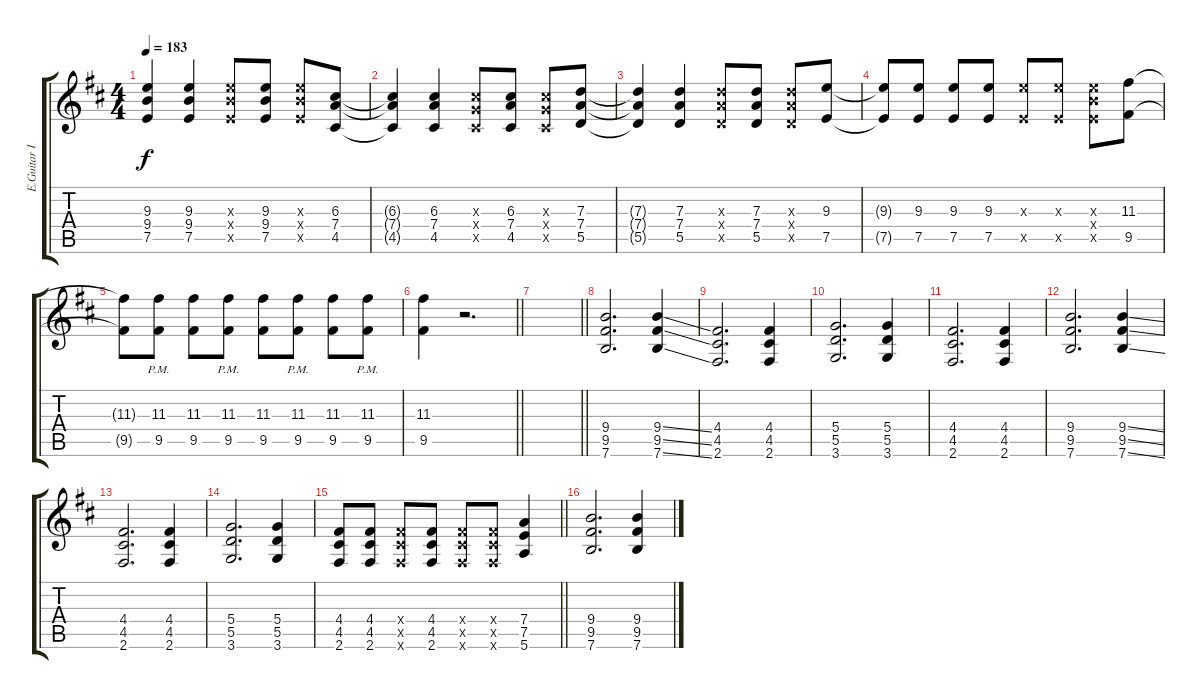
\track ("" "E.Guitar I") {instrument distortionguitar}
\staff {score tabs}
\tuning (E4 B3 G3 D3 A2 E2) {hide}
\ts (4 4)
\tempo 183
\clef g2
\ks d
(9.3{t} 9.4{t} 7.5{t}).4{dy f} (9.3 9.4 7.5).4 (9.3{x} 9.4{x} 7.5{x}).8 (9.3 9.4 7.5).8 (9.3{x} 9.4{x} 7.5{x}).8 (6.3 7.4 4.5).8 |
(6.3{t} 7.4{t} 4.5{t}).4 (6.3 7.4 4.5).4 (6.3{x} 5.4{x} 4.5{x}).8 (6.3 7.4 4.5).8 (6.3{x} 5.4{x} 4.5{x}).8 (7.3 7.4 5.5).8 |
(7.3{t} 7.4{t} 5.5{t}).4 (7.3 7.4 5.5).4 (7.3{x} 7.4{x} 5.5{x}).8 (7.3 7.4 5.5).8 (7.3{x} 7.4{x} 5.5{x}).8 (9.3 7.5).8 |
(9.3{t} 7.5{t}).8 (9.3 7.5).8 (9.3 7.5).8 (9.3 7.5).8 (9.3{x} 7.5{x}).8 (9.3{x} 7.5{x}).8 (9.3{x} 9.4{x} 7.5{x}).8 (11.3 9.5).8 |
(11.3{t} 9.5{t}).8 (11.3{pm} 9.5{pm}).8 (11.3 9.5).8 (11.3{pm} 9.5{pm}).8 (11.3 9.5).8 (11.3{pm} 9.5{pm}).8 (11.3 9.5).8 (11.3{pm} 9.5{pm}).8 |
\barLineRight lightlight
(11.3 9.5).4 r.2{d} |
\barLineRight lightlight
|
(9.4 9.5 7.6).2{d} (9.4{ss} 9.5{ss} 7.6{ss}).4 |
(4.4 4.5 2.6).2{d} (4.4 4.5 2.6).4 |
(5.4 5.5 3.6).2{d} (5.4 5.5 3.6).4 |
(4.4 4.5 2.6).2{d} (4.4 4.5 2.6).4 |
(9.4 9.5 7.6).2{d} (9.4{ss} 9.5{ss} 7.6{ss}).4 |
(4.4 4.5 2.6).2{d} (4.4 4.5 2.6).4 |
(5.4 5.5 3.6).2{d} (5.4 5.5 3.6).4 |
\barLineRight lightlight
(4.4 4.5 2.6).8 (4.4 4.5 2.6).8 (4.4{x} 4.5{x} 2.6{x}).8 (4.4 4.5 2.6).8 (4.4{x} 4.5{x} 2.6{x}).8 (4.4{x} 4.5{x} 2.6{x}).8 (7.4 7.5 5.6).4 |
(9.4 9.5 7.6).2{d} (9.4{ss} 9.5{ss} 7.6{ss}).4
